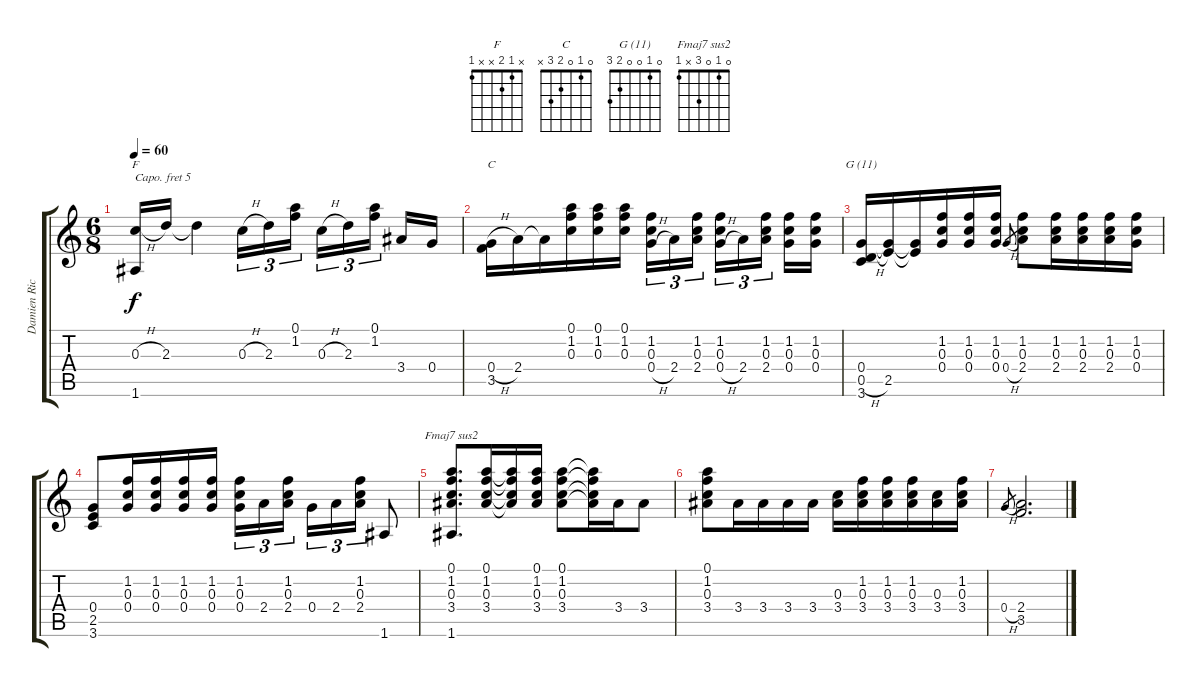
\track ("Damien Rice" "Damien Ric") {instrument acousticguitarsteel}
\staff {score tabs}
\capo 5
\tuning (E4 B3 G3 D3 A2 E2) {hide}
\chord ("F" x 1 2 x x 1)
\chord ("C" 0 1 0 2 3 x)
\chord ("G (11)" 0 1 0 0 2 3)
\chord ("Fmaj7 sus2" 0 1 0 3 x 1)
\ts (6 8)
\tempo 60
\clef g2
\ks c
(0.3{h} 1.6).16{ch "F" dy f} 2.3.16 2.3{t}.4 0.3{h}.16{tu (3 2)} 2.3.16{tu (3 2)} (0.1 1.2).16{tu (3 2) beam splitsecondary} 0.3{h}.16{tu (3 2)} 2.3.16{tu (3 2)} (0.1 1.2).16{tu (3 2) beam splitsecondary} 3.4.16 0.4.16 |
(0.4{h} 3.5).16{ch "C"} 2.4.16 2.4{t}.16 (0.1 1.2 0.3).16 (0.1 1.2 0.3).16 (0.1 1.2 0.3).16 (1.2 0.3 0.4{h}).16{tu (3 2)} 2.4.16{tu (3 2)} (1.2 0.3 2.4).16{tu (3 2) beam splitsecondary} (1.2 0.3 0.4{h}).16{tu (3 2)} 2.4.16{tu (3 2)} (1.2 0.3 2.4).16{tu (3 2) beam splitsecondary} (1.2 0.3 0.4).16 (1.2 0.3 0.4).16 |
(0.4 0.5{h} 3.6).16{ch "G (11)"} (0.4{t} 2.5).16 (0.4{t} 2.5{t}).16 (1.2 0.3 0.4).16 (1.2 0.3 0.4).16 (1.2 0.3 0.4).16 0.4{h}.8{gr} (1.2 0.3 2.4).8 (1.2 0.3 2.4).16 (1.2 0.3 2.4).16 (1.2 0.3 2.4).16 (1.2 0.3 0.4).16 |
(0.4 2.5 3.6).8 (1.2 0.3 0.4).16 (1.2 0.3 0.4).16 (1.2 0.3 0.4).16 (1.2 0.3 0.4).16 (1.2 0.3 0.4).16{tu (3 2)} 2.4.16{tu (3 2)} (1.2 0.3 2.4).16{tu (3 2) beam splitsecondary} 0.4.16{tu (3 2)} 2.4.16{tu (3 2)} (1.2 0.3 2.4).16{tu (3 2)} 1.6.8 |
(0.1 1.2 0.3 3.4 1.6).8{d ch "Fmaj7 sus2"} (0.1 1.2 0.3 3.4).16 (0.1{t} 1.2{t} 0.3{t} 3.4{t}).16 (0.1 1.2 0.3 3.4).16 (0.1 1.2 0.3 3.4).8 (0.1{t} 1.2{t} 0.3{t} 3.4{t}).16 3.4.16 3.4.8 |
(0.1 1.2 0.3 3.4).8 3.4.16 3.4.16 3.4.16 3.4.16 (0.3 3.4).16 (1.2 0.3 3.4).16 (1.2 0.3 3.4).16 (1.2 0.3 3.4).16 (0.3 3.4).16 (1.2 0.3 3.4).16 |
0.4{h}.8{gr} (2.4 3.5).2{d}
